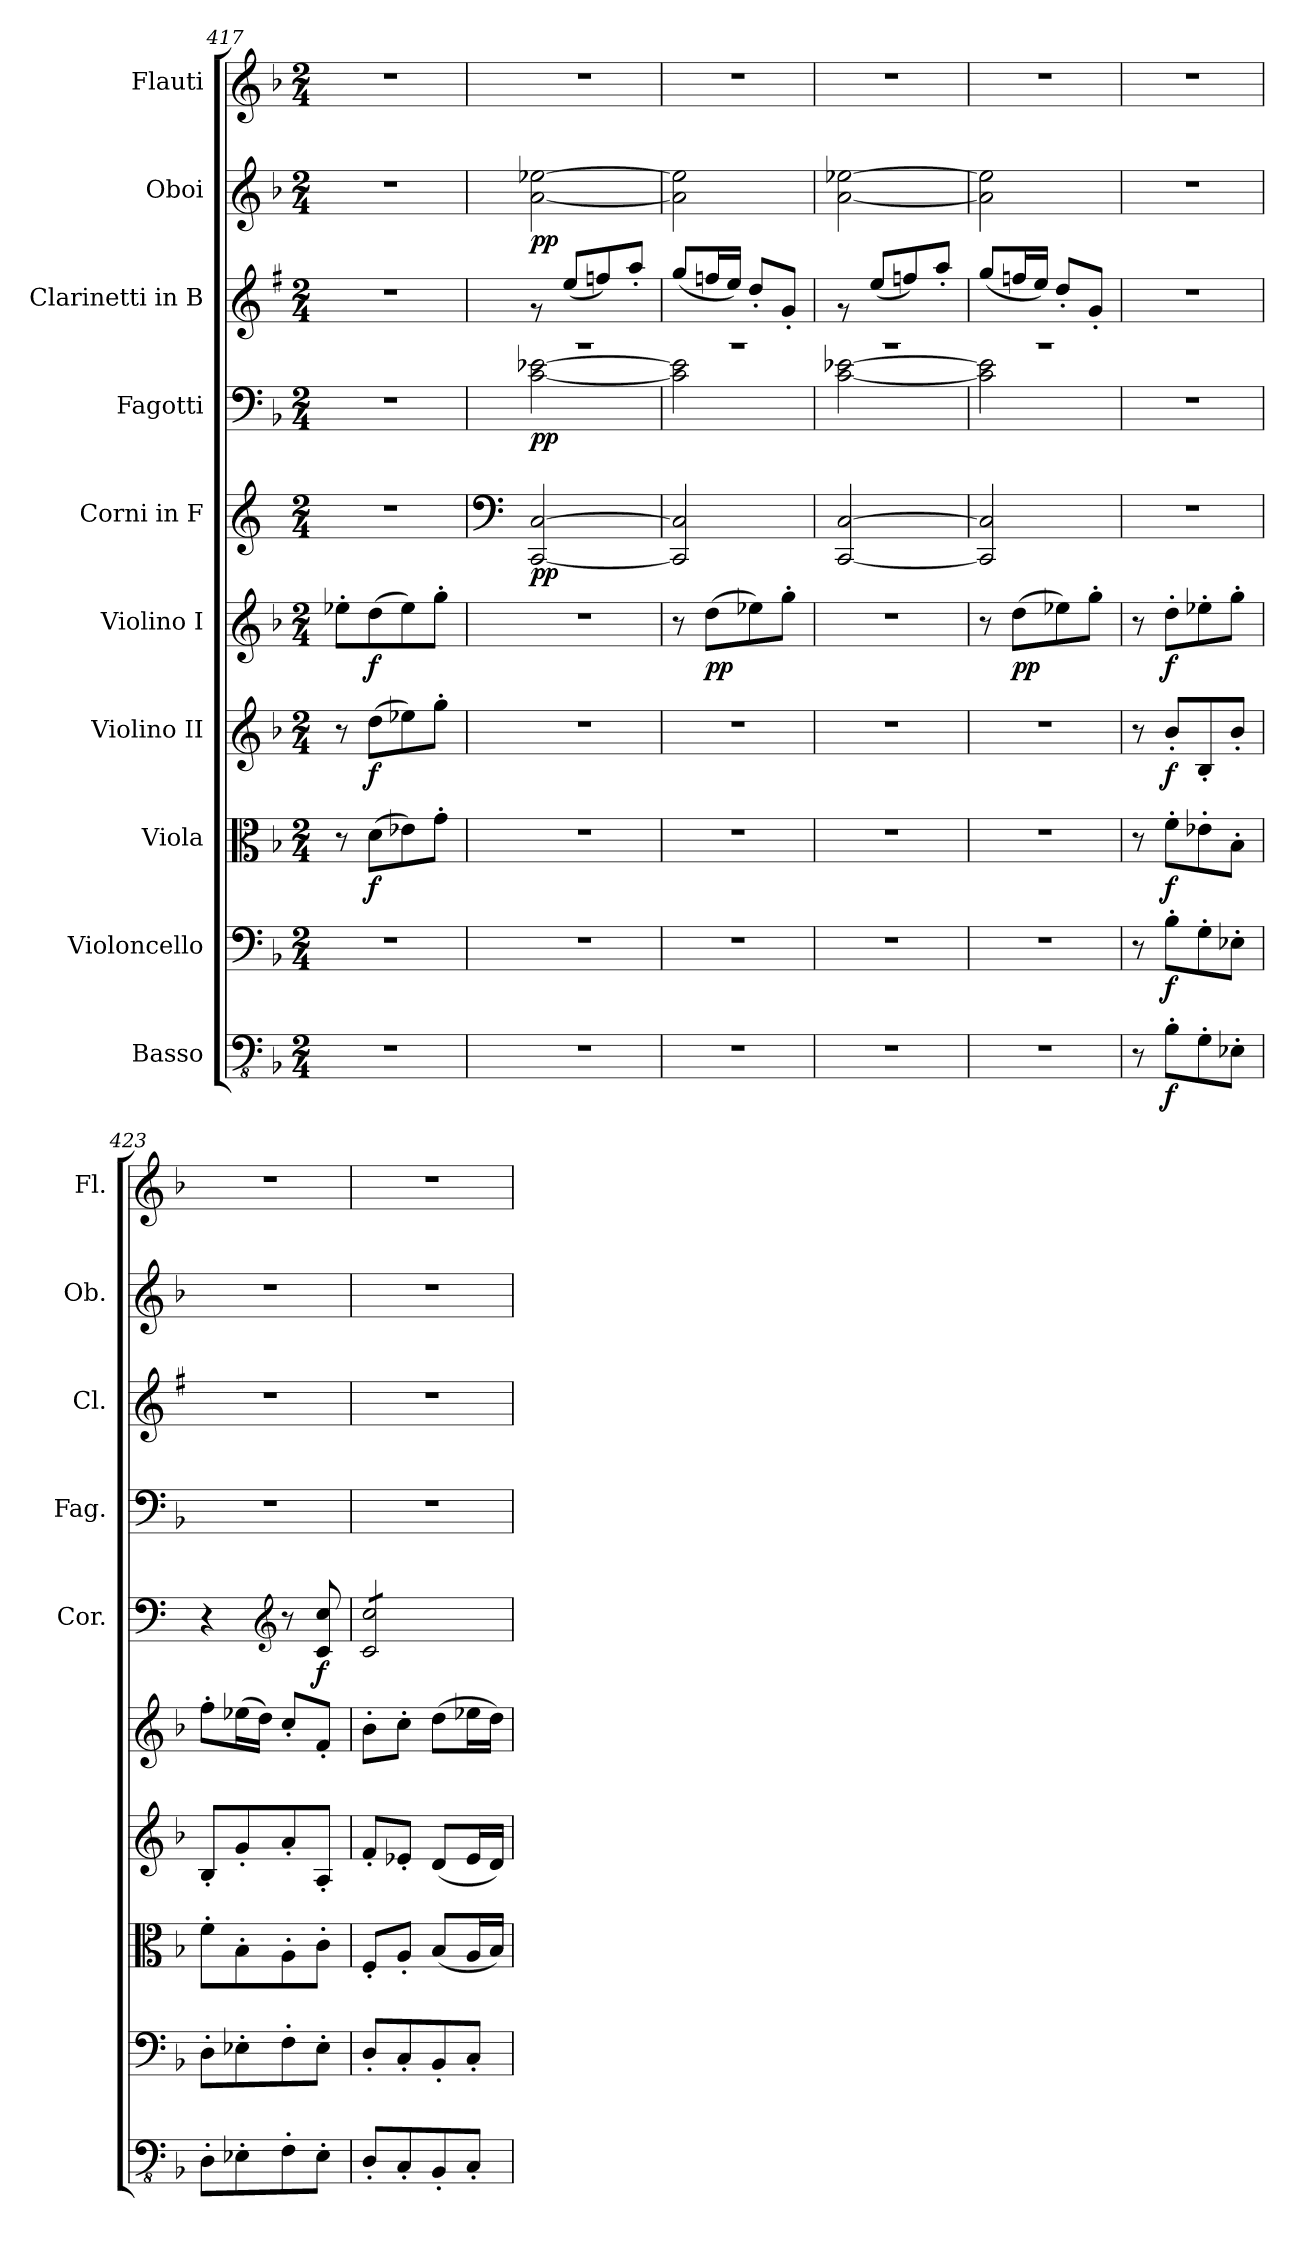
**kern	**dynam	**kern	**dynam	**kern	**dynam	**kern	**dynam	**kern	**dynam	**kern	**dynam	**kern	**dynam	**kern	**dynam	**kern	**dynam	**kern
*part10	*part10	*part9	*part9	*part8	*part8	*part7	*part7	*part6	*part6	*part5	*part5	*part4	*part4	*part3	*part3	*part2	*part2	*part1
*staff10	*staff10	*staff9	*staff9	*staff8	*staff8	*staff7	*staff7	*staff6	*staff6	*staff5	*staff5	*staff4	*staff4	*staff3	*staff3	*staff2	*staff2	*staff1
*I"Basso	*	*I"Violoncello	*	*I"Viola	*	*I"Violino II	*	*I"Violino I	*	*I"Corni in F	*	*I"Fagotti	*	*I"Clarinetti in B	*	*I"Oboi	*	*I"Flauti
*	*	*	*	*	*	*	*	*	*	*I'Cor.	*	*I'Fag.	*	*I'Cl.	*	*I'Ob.	*	*I'Fl.
*clefFv4	*	*clefF4	*	*clefC3	*	*clefG2	*	*clefG2	*	*clefG2	*	*clefF4	*	*clefG2	*	*clefG2	*	*clefG2
*	*	*	*	*	*	*	*	*	*	*ITrd4c7	*	*	*	*ITrd1c2	*	*	*	*
*k[b-]	*	*k[b-]	*	*k[b-]	*	*k[b-]	*	*k[b-]	*	*k[b-]	*	*k[b-]	*	*k[b-]	*	*k[b-]	*	*k[b-]
*M2/4	*	*M2/4	*	*M2/4	*	*M2/4	*	*M2/4	*	*M2/4	*	*M2/4	*	*M2/4	*	*M2/4	*	*M2/4
=417	=417	=417	=417	=417	=417	=417	=417	=417	=417	=417	=417	=417	=417	=417	=417	=417	=417	=417
2r	.	2r	.	8r	.	8r	.	8ee-X'\L	.	2r	.	2r	.	2r	.	2r	.	2r
!	!	!	!	!	!LO:DY:b	!	!LO:DY:b	!	!LO:DY:b	!	!	!	!	!	!	!	!	!
.	.	.	.	(8d\L	f	(8dd\L	f	(8dd\	f	.	.	.	.	.	.	.	.	.
.	.	.	.	8e-X\)	.	8ee-X\)	.	8ee-\)	.	.	.	.	.	.	.	.	.	.
.	.	.	.	8g'\J	.	8gg'\J	.	8gg'\J	.	.	.	.	.	.	.	.	.	.
=418	=418	=418	=418	=418	=418	=418	=418	=418	=418	=418	=418	=418	=418	=418	=418	=418	=418	=418
*	*	*	*	*	*	*	*	*	*	*clefF4	*	*	*	*	*	*	*	*
*	*	*	*	*	*	*	*	*	*	*	*	*	*	*^	*	*	*	*
!	!	!	!	!	!	!	!	!	!	!	!LO:DY:b	!	!LO:DY:b	!	!	!	!	!LO:DY:b	!
2r	.	2r	.	2r	.	2r	.	2r	.	[2FFF/ [2FF/	pp	[2c\ [2e-X\	pp	2rA	8r	.	[2a\ [2ee-X\	pp	2r
!	!	!	!	!	!	!	!	!	!	!	!	!	!	!	!	!LO:DY:b	!	!	!
.	.	.	.	.	.	.	.	.	.	.	.	.	.	.	(8dd/L	other-dynamics	.	.	.
.	.	.	.	.	.	.	.	.	.	.	.	.	.	.	8ee-X/)	.	.	.	.
.	.	.	.	.	.	.	.	.	.	.	.	.	.	.	8gg'/J	.	.	.	.
=419	=419	=419	=419	=419	=419	=419	=419	=419	=419	=419	=419	=419	=419	=419	=419	=419	=419	=419	=419
2r	.	2r	.	2r	.	2r	.	8r	.	2FFF/] 2FF/]	.	2c\] 2e-\]	.	2rA	(8ff/L	.	2a\] 2ee-\]	.	2r
!	!	!	!	!	!	!	!	!	!LO:DY:b	!	!	!	!	!	!	!	!	!	!
.	.	.	.	.	.	.	.	(8dd\L	pp	.	.	.	.	.	16ee-X/L	.	.	.	.
.	.	.	.	.	.	.	.	.	.	.	.	.	.	.	16dd/JJ)	.	.	.	.
.	.	.	.	.	.	.	.	8ee-X\)	.	.	.	.	.	.	8cc'/L	.	.	.	.
.	.	.	.	.	.	.	.	8gg'\J	.	.	.	.	.	.	8f'/J	.	.	.	.
!!LO:PB:g=z
=420	=420	=420	=420	=420	=420	=420	=420	=420	=420	=420	=420	=420	=420	=420	=420	=420	=420	=420	=420
2r	.	2r	.	2r	.	2r	.	2r	.	[2FFF/ [2FF/	.	[2c\ [2e-X\	.	2rA	8r	.	[2a\ [2ee-X\	.	2r
.	.	.	.	.	.	.	.	.	.	.	.	.	.	.	(8dd/L	.	.	.	.
.	.	.	.	.	.	.	.	.	.	.	.	.	.	.	8ee-X/)	.	.	.	.
.	.	.	.	.	.	.	.	.	.	.	.	.	.	.	8gg'/J	.	.	.	.
=421	=421	=421	=421	=421	=421	=421	=421	=421	=421	=421	=421	=421	=421	=421	=421	=421	=421	=421	=421
2r	.	2r	.	2r	.	2r	.	8r	.	2FFF/] 2FF/]	.	2c\] 2e-\]	.	2rA	(8ff/L	.	2a\] 2ee-\]	.	2r
!	!	!	!	!	!	!	!	!	!LO:DY:b	!	!	!	!	!	!	!	!	!	!
.	.	.	.	.	.	.	.	(8dd\L	pp	.	.	.	.	.	16ee-X/L	.	.	.	.
.	.	.	.	.	.	.	.	.	.	.	.	.	.	.	16dd/JJ)	.	.	.	.
.	.	.	.	.	.	.	.	8ee-X\)	.	.	.	.	.	.	8cc'/L	.	.	.	.
.	.	.	.	.	.	.	.	8gg'\J	.	.	.	.	.	.	8f'/J	.	.	.	.
*	*	*	*	*	*	*	*	*	*	*	*	*	*	*v	*v	*	*	*	*
=422	=422	=422	=422	=422	=422	=422	=422	=422	=422	=422	=422	=422	=422	=422	=422	=422	=422	=422
8r	.	8r	.	8r	.	8r	.	8r	.	2r	.	2r	.	2r	.	2r	.	2r
!	!LO:DY:b	!	!LO:DY:b	!	!LO:DY:b	!	!LO:DY:b	!	!LO:DY:b	!	!	!	!	!	!	!	!	!
8BB-'\L	f	8B-'\L	f	8f'\L	f	8b-'/L	f	8dd'\L	f	.	.	.	.	.	.	.	.	.
8GG'\	.	8G'\	.	8e-X'\	.	8B-'/	.	8ee-X'\	.	.	.	.	.	.	.	.	.	.
8EE-X'\J	.	8E-X'\J	.	8B-'\J	.	8b-'/J	.	8gg'\J	.	.	.	.	.	.	.	.	.	.
=423	=423	=423	=423	=423	=423	=423	=423	=423	=423	=423	=423	=423	=423	=423	=423	=423	=423	=423
8DD'\L	.	8D'\L	.	8f'\L	.	8B-'/L	.	8ff'\L	.	4r	.	2r	.	2r	.	2r	.	2r
8EE-X'\	.	8E-X'\	.	8B-'\	.	8g'/	.	(16ee-X\L	.	.	.	.	.	.	.	.	.	.
.	.	.	.	.	.	.	.	16dd\JJ)	.	.	.	.	.	.	.	.	.	.
*	*	*	*	*	*	*	*	*	*	*clefG2	*	*	*	*	*	*	*	*
8FF'\	.	8F'\	.	8A'\	.	8a'/	.	8cc'/L	.	8r	.	.	.	.	.	.	.	.
!	!	!	!	!	!	!	!	!	!	!	!LO:DY:b	!	!	!	!	!	!	!
8EE-'\J	.	8E-'\J	.	8c'\J	.	8A'/J	.	8f'/J	.	8F/ 8f/	f	.	.	.	.	.	.	.
=424	=424	=424	=424	=424	=424	=424	=424	=424	=424	=424	=424	=424	=424	=424	=424	=424	=424	=424
*	*	*	*	*	*	*	*	*	*	*tremolo	*	*	*	*	*	*	*	*
8DD'/L	.	8D'/L	.	8F'/L	.	8f'/L	.	8b-'\L	.	8F/ 8f/L	.	2r	.	2r	.	2r	.	2r
8CC'/	.	8C'/	.	8A'/J	.	8e-X'/J	.	8cc'\J	.	8F/ 8f/	.	.	.	.	.	.	.	.
8BBB-'/	.	8BB-'/	.	(8B-/L	.	(8d/L	.	(8dd\L	.	8F/ 8f/	.	.	.	.	.	.	.	.
8CC'/J	.	8C'/J	.	16A/L	.	16e-/L	.	16ee-X\L	.	8F/ 8f/J	.	.	.	.	.	.	.	.
*	*	*	*	*	*	*	*	*	*	*Xtremolo	*	*	*	*	*	*	*	*
.	.	.	.	16B-/JJ)	.	16d/JJ)	.	16dd\JJ)	.	.	.	.	.	.	.	.	.	.
=	=	=	=	=	=	=	=	=	=	=	=	=	=	=	=	=	=	=
*-	*-	*-	*-	*-	*-	*-	*-	*-	*-	*-	*-	*-	*-	*-	*-	*-	*-	*-
